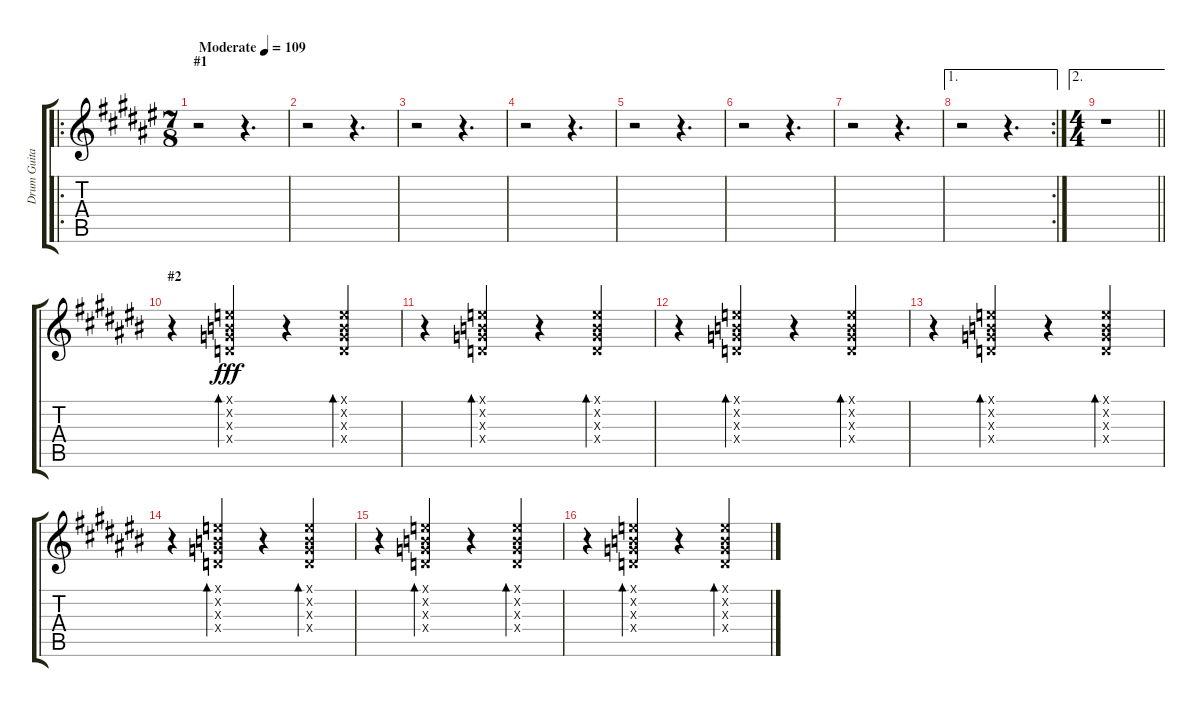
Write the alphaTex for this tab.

\track ("Drum Guitar\\Satch#6" "Drum Guita") {instrument overdrivenguitar}
\staff {score tabs}
\tuning (E4 B3 G3 D3 A2 E2) {hide}
\ro
\ts (7 8)
\section ("" "#1")
\tempo (109 "Moderate")
\clef g2
\ks f#
r.2{dy fff instrument overdrivenguitar} r.4{d} |
r.2 r.4{d} |
r.2 r.4{d} |
r.2 r.4{d} |
r.2 r.4{d} |
r.2 r.4{d} |
r.2 r.4{d} |
\ae 1
\rc 2
r.2 r.4{d} |
\ae 2
\ts (4 4)
\barLineRight lightlight
r.1 |
\section ("" "#2")
\ks c#
r.4 (0.1{x} 0.2{x} 0.3{x} 0.4{x}).4{bd 120 instrument overdrivenguitar} r.4 (0.1{x} 0.2{x} 0.3{x} 0.4{x}).4{bd 120} |
r.4 (0.1{x} 0.2{x} 0.3{x} 0.4{x}).4{bd 120} r.4 (0.1{x} 0.2{x} 0.3{x} 0.4{x}).4{bd 120} |
r.4 (0.1{x} 0.2{x} 0.3{x} 0.4{x}).4{bd 120} r.4 (0.1{x} 0.2{x} 0.3{x} 0.4{x}).4{bd 120} |
r.4 (0.1{x} 0.2{x} 0.3{x} 0.4{x}).4{bd 120} r.4 (0.1{x} 0.2{x} 0.3{x} 0.4{x}).4{bd 120} |
r.4 (0.1{x} 0.2{x} 0.3{x} 0.4{x}).4{bd 120} r.4 (0.1{x} 0.2{x} 0.3{x} 0.4{x}).4{bd 120} |
r.4 (0.1{x} 0.2{x} 0.3{x} 0.4{x}).4{bd 120} r.4 (0.1{x} 0.2{x} 0.3{x} 0.4{x}).4{bd 120} |
r.4 (0.1{x} 0.2{x} 0.3{x} 0.4{x}).4{bd 120} r.4 (0.1{x} 0.2{x} 0.3{x} 0.4{x}).4{bd 120}
